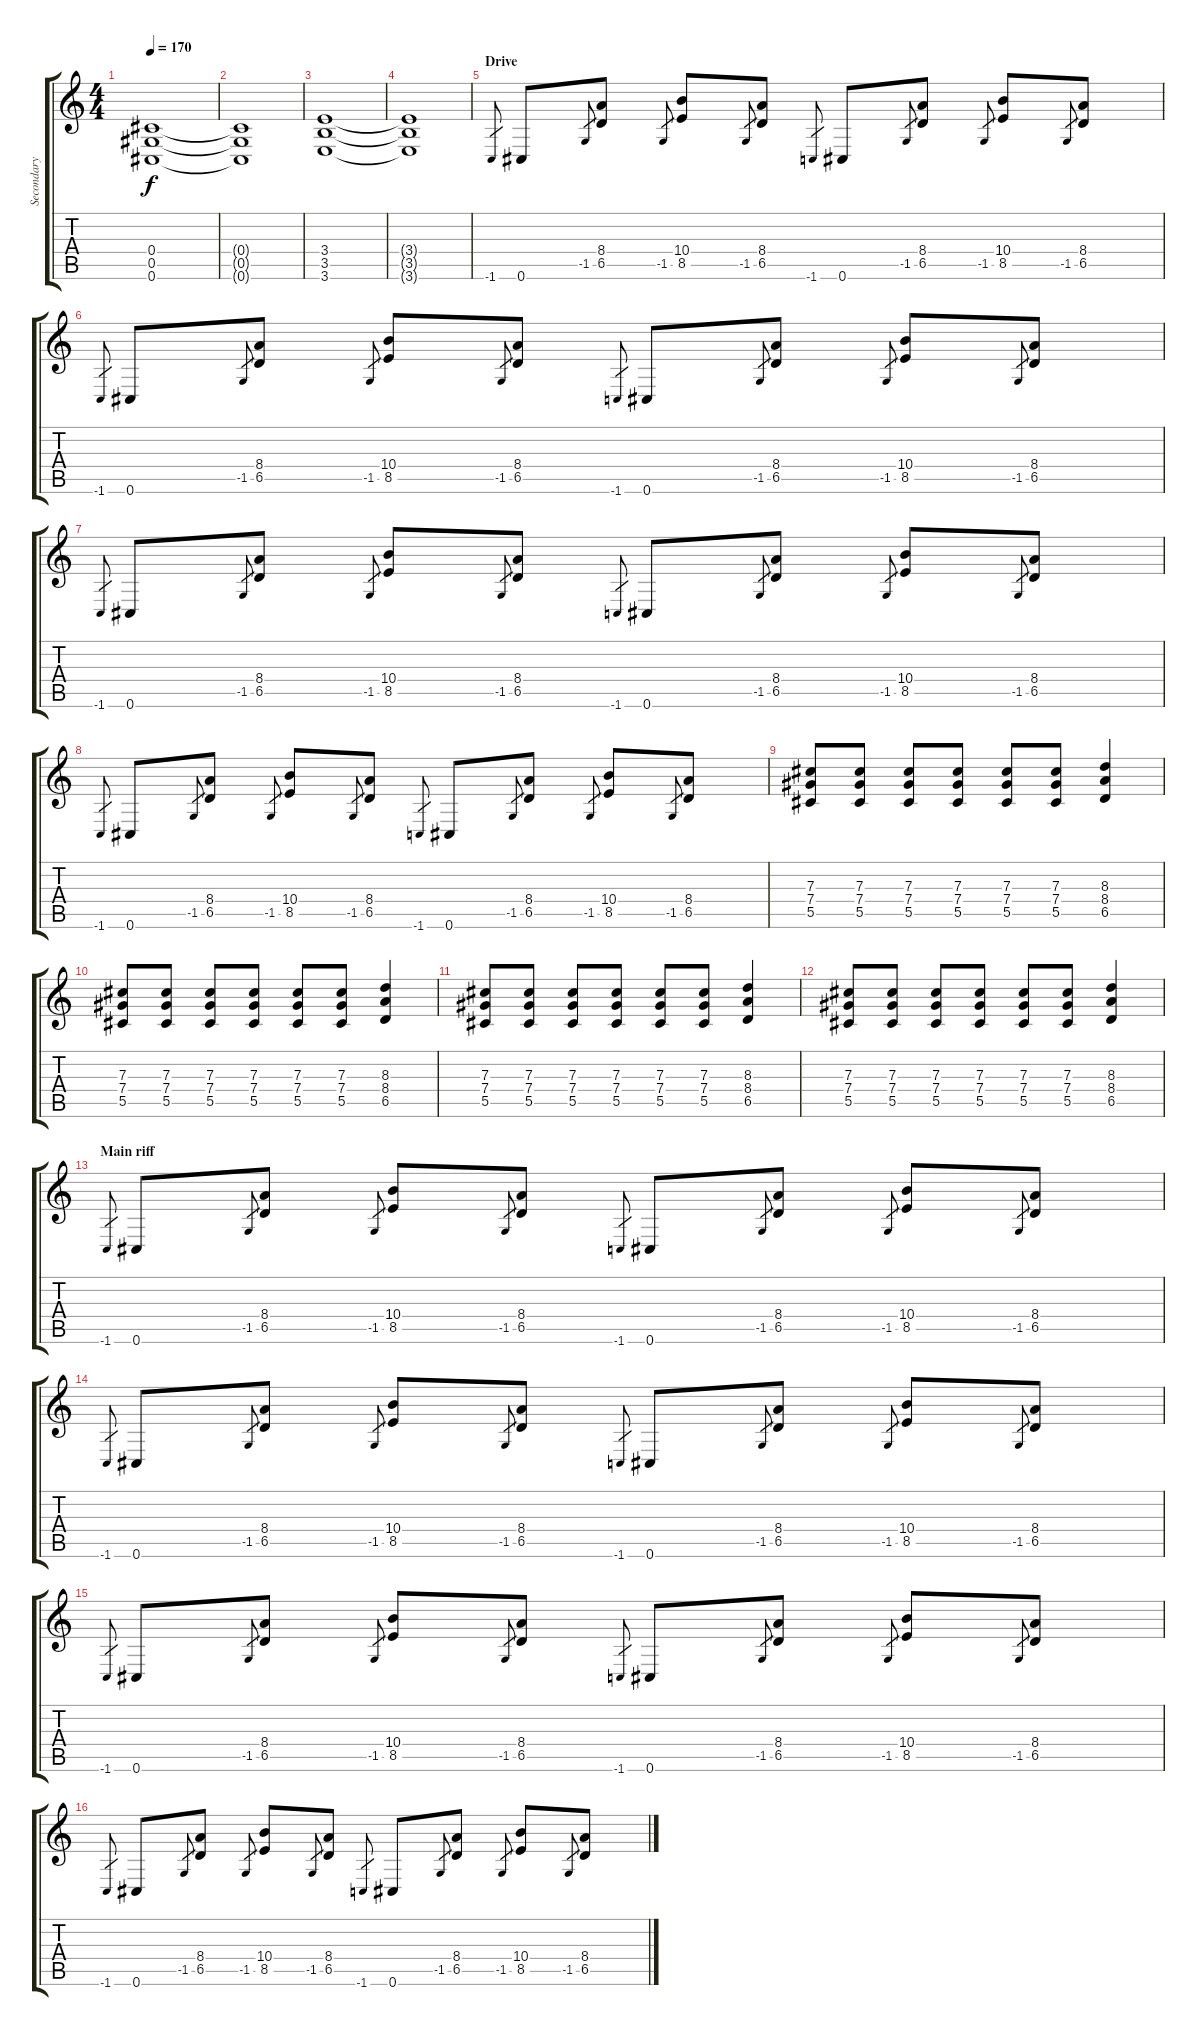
\track ("Secondary guitar" "Secondary ") {instrument distortionguitar}
\staff {score tabs}
\tuning (Eb4 Bb3 Gb3 Db3 Ab2 Db2) {hide}
\ts (4 4)
\tempo 170
\clef g2
\ks c
(0.4 0.5 0.6).1{dy f} |
(0.4{t} 0.5{t} 0.6{t}).1 |
(3.4 3.5 3.6).1 |
(3.4{t} 3.5{t} 3.6{t}).1 |
\section ("" "Drive")
-1.6.8{gr} 0.6.8 -1.5.8{gr} (8.4 6.5).8 -1.5.8{gr} (10.4 8.5).8 -1.5.8{gr} (8.4 6.5).8 -1.6.8{gr} 0.6.8 -1.5.8{gr} (8.4 6.5).8 -1.5.8{gr} (10.4 8.5).8 -1.5.8{gr} (8.4 6.5).8 |
-1.6.8{gr} 0.6.8 -1.5.8{gr} (8.4 6.5).8 -1.5.8{gr} (10.4 8.5).8 -1.5.8{gr} (8.4 6.5).8 -1.6.8{gr} 0.6.8 -1.5.8{gr} (8.4 6.5).8 -1.5.8{gr} (10.4 8.5).8 -1.5.8{gr} (8.4 6.5).8 |
-1.6.8{gr} 0.6.8 -1.5.8{gr} (8.4 6.5).8 -1.5.8{gr} (10.4 8.5).8 -1.5.8{gr} (8.4 6.5).8 -1.6.8{gr} 0.6.8 -1.5.8{gr} (8.4 6.5).8 -1.5.8{gr} (10.4 8.5).8 -1.5.8{gr} (8.4 6.5).8 |
-1.6.8{gr} 0.6.8 -1.5.8{gr} (8.4 6.5).8 -1.5.8{gr} (10.4 8.5).8 -1.5.8{gr} (8.4 6.5).8 -1.6.8{gr} 0.6.8 -1.5.8{gr} (8.4 6.5).8 -1.5.8{gr} (10.4 8.5).8 -1.5.8{gr} (8.4 6.5).8 |
(7.3 7.4 5.5).8 (7.3 7.4 5.5).8 (7.3 7.4 5.5).8 (7.3 7.4 5.5).8 (7.3 7.4 5.5).8 (7.3 7.4 5.5).8 (8.3 8.4 6.5).4 |
(7.3 7.4 5.5).8 (7.3 7.4 5.5).8 (7.3 7.4 5.5).8 (7.3 7.4 5.5).8 (7.3 7.4 5.5).8 (7.3 7.4 5.5).8 (8.3 8.4 6.5).4 |
(7.3 7.4 5.5).8 (7.3 7.4 5.5).8 (7.3 7.4 5.5).8 (7.3 7.4 5.5).8 (7.3 7.4 5.5).8 (7.3 7.4 5.5).8 (8.3 8.4 6.5).4 |
(7.3 7.4 5.5).8 (7.3 7.4 5.5).8 (7.3 7.4 5.5).8 (7.3 7.4 5.5).8 (7.3 7.4 5.5).8 (7.3 7.4 5.5).8 (8.3 8.4 6.5).4 |
\section ("" "Main riff")
-1.6.8{gr} 0.6.8 -1.5.8{gr} (8.4 6.5).8 -1.5.8{gr} (10.4 8.5).8 -1.5.8{gr} (8.4 6.5).8 -1.6.8{gr} 0.6.8 -1.5.8{gr} (8.4 6.5).8 -1.5.8{gr} (10.4 8.5).8 -1.5.8{gr} (8.4 6.5).8 |
-1.6.8{gr} 0.6.8 -1.5.8{gr} (8.4 6.5).8 -1.5.8{gr} (10.4 8.5).8 -1.5.8{gr} (8.4 6.5).8 -1.6.8{gr} 0.6.8 -1.5.8{gr} (8.4 6.5).8 -1.5.8{gr} (10.4 8.5).8 -1.5.8{gr} (8.4 6.5).8 |
-1.6.8{gr} 0.6.8 -1.5.8{gr} (8.4 6.5).8 -1.5.8{gr} (10.4 8.5).8 -1.5.8{gr} (8.4 6.5).8 -1.6.8{gr} 0.6.8 -1.5.8{gr} (8.4 6.5).8 -1.5.8{gr} (10.4 8.5).8 -1.5.8{gr} (8.4 6.5).8 |
-1.6.8{gr} 0.6.8 -1.5.8{gr} (8.4 6.5).8 -1.5.8{gr} (10.4 8.5).8 -1.5.8{gr} (8.4 6.5).8 -1.6.8{gr} 0.6.8 -1.5.8{gr} (8.4 6.5).8 -1.5.8{gr} (10.4 8.5).8 -1.5.8{gr} (8.4 6.5).8
